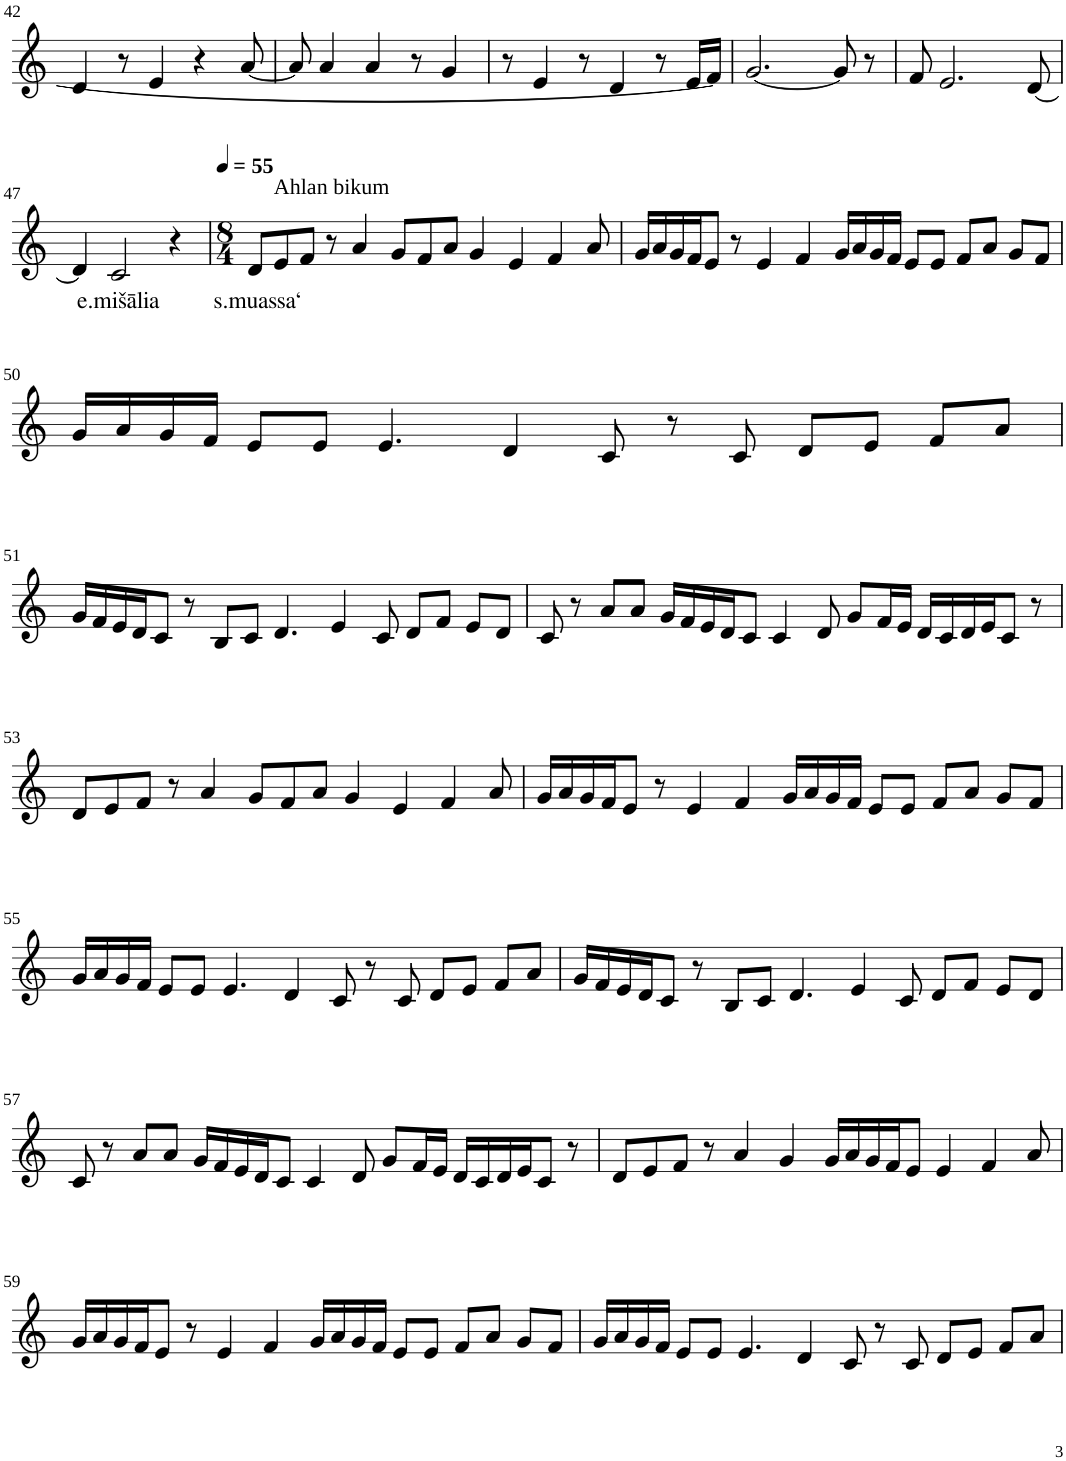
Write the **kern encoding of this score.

**kern	**text
*part1	*part1
*staff1	*staff1
*I"Violin	*
!!LO:PB:g=z
*clefG2	*
*k[]	*
*M4/4	*
=42	=42
4d/	.
8r	.
4e/	.
4r	.
[8a/	.
=43	=43
8a/]	.
4a/	.
4a/	.
8r	.
4g/	.
=44	=44
8r	.
4e/	.
8r	.
4d/	.
8r	.
16e/LL	.
16f/JJ]	.
=45	=45
[2.g/	.
8g/]	.
8r	.
=46	=46
8f/	.
2.e/	.
[8d/	.
!!LO:LB:g=z
=47	=47
4d/]	.
!	!LO:LY:b
2c/	e.mišālia
4r	.
=48	=48
*M8/4	*
*MM55	*
!	!LO:LY:b
8d/L	s.muassa‘
!LO:TX:a:t=Ahlan bikum	!
8e/	.
8f/J	.
8r	.
4a/	.
8g/L	.
8f/	.
8a/J	.
4g/	.
4e/	.
4f/	.
8a/	.
=49	=49
16g/LL	.
16a/	.
16g/	.
16f/J	.
8e/J	.
8r	.
4e/	.
4f/	.
16g/LL	.
16a/	.
16g/	.
16f/JJ	.
8e/L	.
8e/J	.
8f/L	.
8a/J	.
8g/L	.
8f/J	.
!!LO:LB:g=z
=50	=50
16g/LL	.
16a/	.
16g/	.
16f/JJ	.
8e/L	.
8e/J	.
4.e/	.
4d/	.
8c/	.
8r	.
8c/	.
8d/L	.
8e/J	.
8f/L	.
8a/J	.
!!LO:LB:g=z
=51	=51
16g/LL	.
16f/	.
16e/	.
16d/J	.
8c/J	.
8r	.
8B/L	.
8c/J	.
4.d/	.
4e/	.
8c/	.
8d/L	.
8f/J	.
8e/L	.
8d/J	.
=52	=52
8c/	.
8r	.
8a/L	.
8a/J	.
16g/LL	.
16f/	.
16e/	.
16d/J	.
8c/J	.
4c/	.
8d/	.
8g/L	.
16f/L	.
16e/JJ	.
16d/LL	.
16c/	.
16d/	.
16e/J	.
8c/J	.
8r	.
!!LO:LB:g=z
=53	=53
8d/L	.
8e/	.
8f/J	.
8r	.
4a/	.
8g/L	.
8f/	.
8a/J	.
4g/	.
4e/	.
4f/	.
8a/	.
=54	=54
16g/LL	.
16a/	.
16g/	.
16f/J	.
8e/J	.
8r	.
4e/	.
4f/	.
16g/LL	.
16a/	.
16g/	.
16f/JJ	.
8e/L	.
8e/J	.
8f/L	.
8a/J	.
8g/L	.
8f/J	.
!!LO:LB:g=z
=55	=55
16g/LL	.
16a/	.
16g/	.
16f/JJ	.
8e/L	.
8e/J	.
4.e/	.
4d/	.
8c/	.
8r	.
8c/	.
8d/L	.
8e/J	.
8f/L	.
8a/J	.
=56	=56
16g/LL	.
16f/	.
16e/	.
16d/J	.
8c/J	.
8r	.
8B/L	.
8c/J	.
4.d/	.
4e/	.
8c/	.
8d/L	.
8f/J	.
8e/L	.
8d/J	.
!!LO:LB:g=z
=57	=57
8c/	.
8r	.
8a/L	.
8a/J	.
16g/LL	.
16f/	.
16e/	.
16d/J	.
8c/J	.
4c/	.
8d/	.
8g/L	.
16f/L	.
16e/JJ	.
16d/LL	.
16c/	.
16d/	.
16e/J	.
8c/J	.
8r	.
=58	=58
8d/L	.
8e/	.
8f/J	.
8r	.
4a/	.
4g/	.
16g/LL	.
16a/	.
16g/	.
16f/J	.
8e/J	.
4e/	.
4f/	.
8a/	.
!!LO:LB:g=z
=59	=59
16g/LL	.
16a/	.
16g/	.
16f/J	.
8e/J	.
8r	.
4e/	.
4f/	.
16g/LL	.
16a/	.
16g/	.
16f/JJ	.
8e/L	.
8e/J	.
8f/L	.
8a/J	.
8g/L	.
8f/J	.
=60	=60
16g/LL	.
16a/	.
16g/	.
16f/JJ	.
8e/L	.
8e/J	.
4.e/	.
4d/	.
8c/	.
8r	.
8c/	.
8d/L	.
8e/J	.
8f/L	.
8a/J	.
=	=
*-	*-
